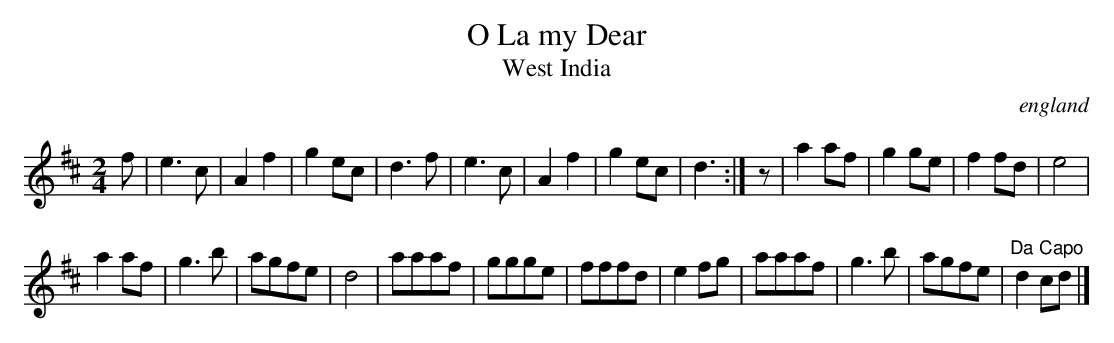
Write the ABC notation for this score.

X:1
T:O La my Dear
T:West India
O:england
M:2/4
L:1/8
K:D
f|\
e3c| A2f2| g2ec| d3f| e3c| A2f2| g2ec| d3:|\
z|\
a2 af| g2ge| f2fd| e4|
a2af| g3b| agfe| d4|\
aaaf| ggge| fffd| e2fg|\
aaaf| g3b| agfe| "Da Capo"d2cd|]
